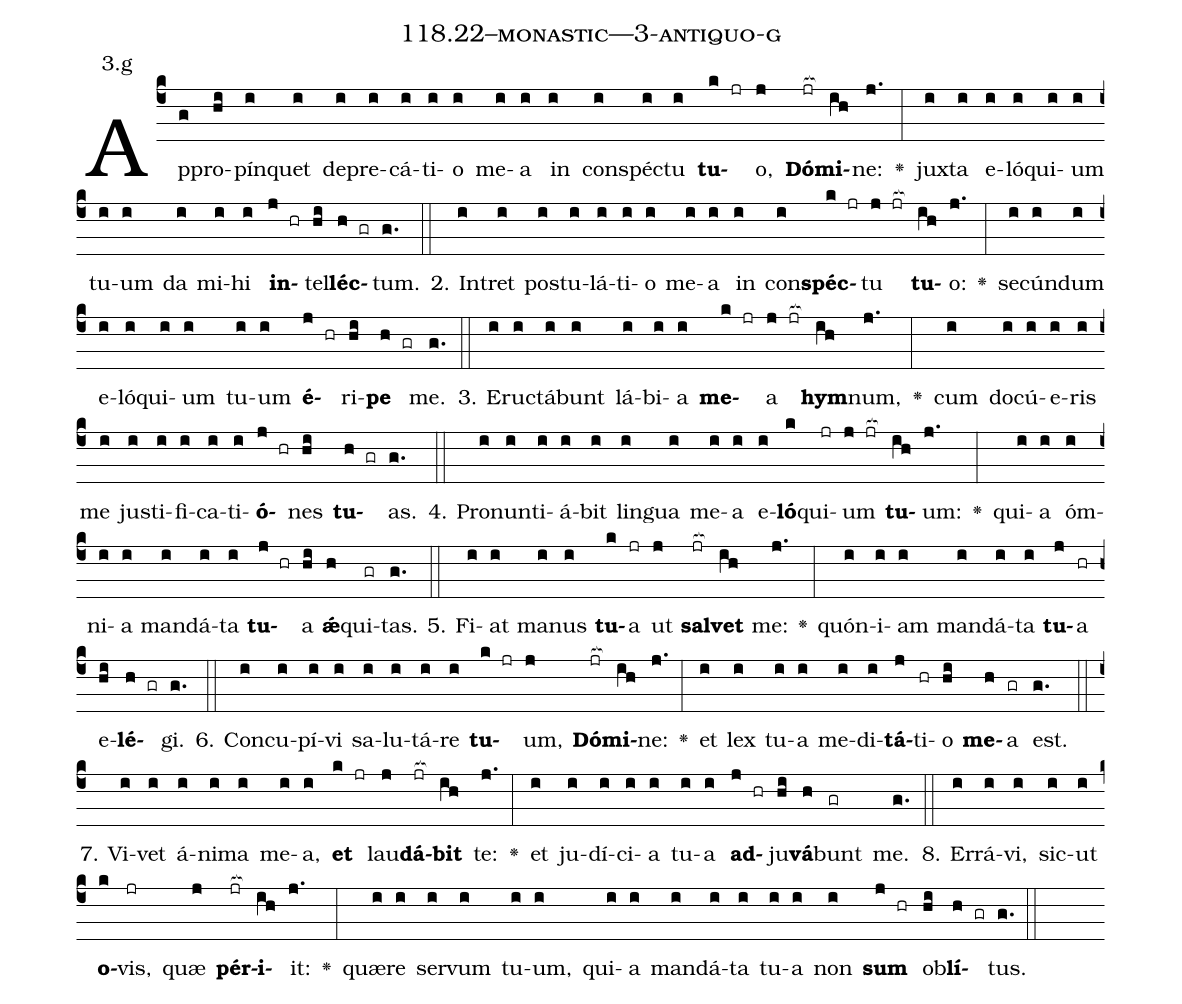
name: 118.22--monastic---3-antiquo-g;
annotation: 3.g;
%%
(c4)Ap(g)pro(hi)pín(i)quet(i) de(i)pre(i)cá(i)ti(i)o(i) me(i)a(i) in(i) con(i)spéc(i)tu(i) <b>tu</b>(k jr)o,(j) <b>Dó</b>(jr[ocb:1{])<b>mi</b>(ih[ocb:0}])ne:(j.) <v>\greheightstar</v>(:) jux(i)ta(i) e(i)ló(i)qui(i)um(i) tu(i)um(i) da(i) mi(i)hi(i) <b>in</b>(j hr)tel(hi)<b>léc</b>(h gr)tum.(g.) (::)
2. In(i)tret(i) pos(i)tu(i)lá(i)ti(i)o(i) me(i)a(i) in(i) con(i)<b>spéc</b>(k jr)tu(j jr[ocb:1{]) <b>tu</b>(ih[ocb:0}])o:(j.) <v>\greheightstar</v>(:) se(i)cún(i)dum(i) e(i)ló(i)qui(i)um(i) tu(i)um(i) <b>é</b>(j hr)ri(hi)<b>pe</b>(h gr) me.(g.) (::)
3. E(i)ruc(i)tá(i)bunt(i) lá(i)bi(i)a(i) <b>me</b>(k jr)a(j jr[ocb:1{]) <b>hym</b>(ih[ocb:0}])num,(j.) <v>\greheightstar</v>(:) cum(i) do(i)cú(i)e(i)ris(i) me(i) jus(i)ti(i)fi(i)ca(i)ti(i)<b>ó</b>(j hr)nes(hi) <b>tu</b>(h gr)as.(g.) (::)
4. Pro(i)nun(i)ti(i)á(i)bit(i) lin(i)gua(i) me(i)a(i) e(i)<b>ló</b>(k)qui(jr)um(j jr[ocb:1{]) <b>tu</b>(ih[ocb:0}])um:(j.) <v>\greheightstar</v>(:) qui(i)a(i) óm(i)ni(i)a(i) man(i)dá(i)ta(i) <b>tu</b>(j hr)a(hi) <b>ǽ</b>(h)qui(gr)tas.(g.) (::)
5. Fi(i)at(i) ma(i)nus(i) <b>tu</b>(k)a(jr) ut(j) <b>sal</b>(jr[ocb:1{])<b>vet</b>(ih[ocb:0}]) me:(j.) <v>\greheightstar</v>(:) quón(i)i(i)am(i) man(i)dá(i)ta(i) <b>tu</b>(j)a(hr) e(hi)<b>lé</b>(h gr)gi.(g.) (::)
6. Con(i)cu(i)pí(i)vi(i) sa(i)lu(i)tá(i)re(i) <b>tu</b>(k jr)um,(j) <b>Dó</b>(jr[ocb:1{])<b>mi</b>(ih[ocb:0}])ne:(j.) <v>\greheightstar</v>(:) et(i) lex(i) tu(i)a(i) me(i)di(i)<b>tá</b>(j)ti(hr)o(hi) <b>me</b>(h)a(gr) est.(g.) (::)
7. Vi(i)vet(i) á(i)ni(i)ma(i) me(i)a,(i) <b>et</b>(k jr) lau(j)<b>dá</b>(jr[ocb:1{])<b>bit</b>(ih[ocb:0}]) te:(j.) <v>\greheightstar</v>(:) et(i) ju(i)dí(i)ci(i)a(i) tu(i)a(i) <b>ad</b>(j hr)ju(hi)<b>vá</b>(h)bunt(gr) me.(g.) (::)
8. Er(i)rá(i)vi,(i) sic(i)ut(i) <b>o</b>(k)vis,(jr) quæ(j) <b>pér</b>(jr[ocb:1{])<b>i</b>(ih[ocb:0}])it:(j.) <v>\greheightstar</v>(:) quæ(i)re(i) ser(i)vum(i) tu(i)um,(i) qui(i)a(i) man(i)dá(i)ta(i) tu(i)a(i) non(i) <b>sum</b>(j hr) ob(hi)<b>lí</b>(h gr)tus.(g.) (::)
